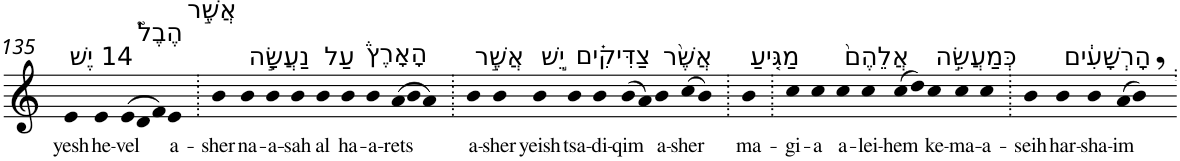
**kern	**text
*part1	*part1
*staff1	*staff1
*I"Piano	*
*I'Pno	*
!!LO:PB:g=z
*clefG2	*
*k[]	*
=135	=135
!LO:TX:a:t=14 יֶשׁ	!
!	!LO:LY:b
4e	yesh
!LO:TX:a:t=הֶבֶל֮	!
!	!LO:LY:b
4e	he-
*Xtuplet	*
!	!LO:LY:b
(>12e	-vel
12d	.
12f)	.
!LO:TX:a:t=אֲשֶׁ֣ר	!
!	!LO:LY:b
4e	a-
=136.	=136.
!	!LO:LY:b
4b	-sher
!LO:TX:a:t=נַעֲשָׂ֣ה	!
!	!LO:LY:b
4b	na-
!	!LO:LY:b
4b	-a-
!	!LO:LY:b
4b	-sah
!LO:TX:a:t=עַל	!
!	!LO:LY:b
4b	al
!LO:TX:a:t=הָאָרֶץ֒	!
!	!LO:LY:b
4b	ha-
!	!LO:LY:b
4b	-a-
!	!LO:LY:b
(>12a	-rets
12b	.
12a)	.
=137.	=137.
!LO:TX:a:t=אֲשֶׁ֣ר	!
!	!LO:LY:b
4b	a-
!	!LO:LY:b
4b	-sher
!LO:TX:a:t=יֵ֣שׁ	!
!	!LO:LY:b
4b	yeish
!LO:TX:a:t=צַדִּיקִ֗ים	!
!	!LO:LY:b
4b	tsa-
!	!LO:LY:b
4b	-di-
!	!LO:LY:b
(>8b	-qim
8a)	.
!LO:TX:a:t=אֲשֶׁ֨ר	!
!	!LO:LY:b
4b	a-
!	!LO:LY:b
(>8cc	-sher
8b)	.
=138.	=138.
!LO:TX:a:t=מַגִּ֤יעַ	!
!	!LO:LY:b
4b	ma-
=139.	=139.
!	!LO:LY:b
4cc	-gi-
!	!LO:LY:b
4cc	-a
!LO:TX:a:t=אֲלֵהֶם֙	!
!	!LO:LY:b
4cc	a-
!	!LO:LY:b
4cc	-lei-
!	!LO:LY:b
(>8cc	-hem
8dd)	.
!LO:TX:a:t=כְּמַעֲשֵׂ֣ה	!
!	!LO:LY:b
4cc	ke-
!	!LO:LY:b
4cc	-ma-
!	!LO:LY:b
4cc	-a-
=139X1.	=139X1.
!	!LO:LY:b
4b	-seih
!LO:TX:a:t=הָרְשָׁעִ֔ים	!
!	!LO:LY:b
4b	har-
!	!LO:LY:b
4b	-sha-
!	!LO:LY:b
(>8a	-im
8b,)	.
=.	=.
*-	*-
